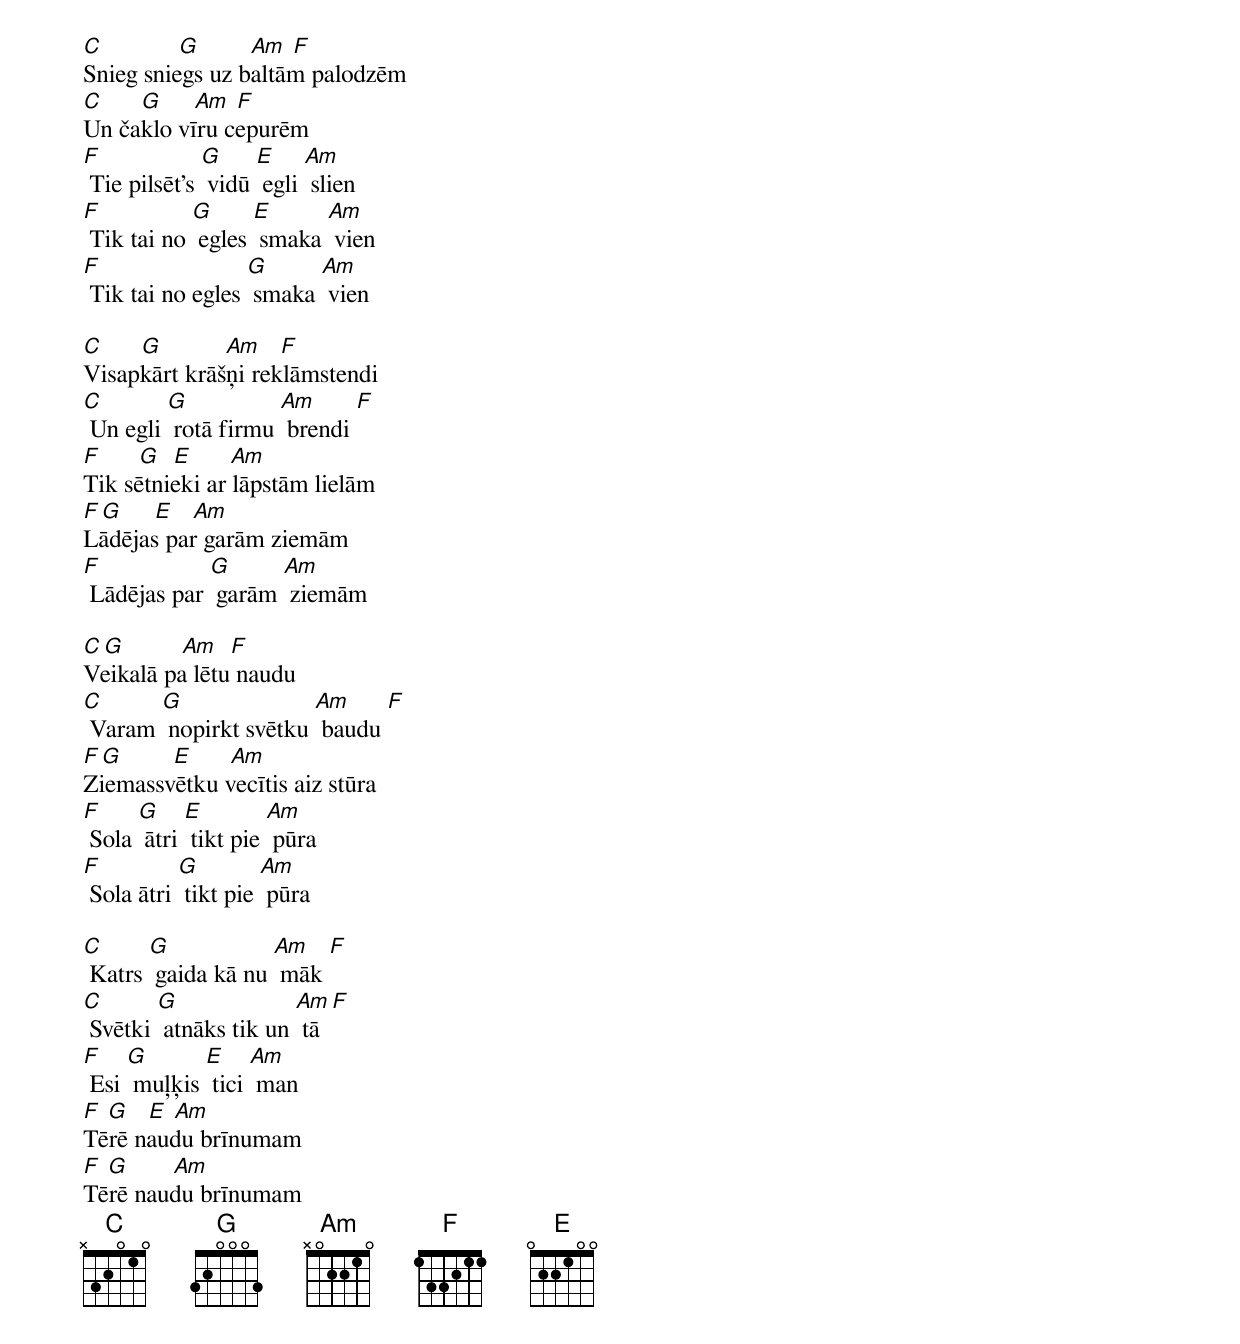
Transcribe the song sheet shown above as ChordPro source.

[C]            [G]        [Am] [F]
Snieg sniegs uz baltām palodzēm
[C]      [G]     [Am] [F]
Un čaklo vīru cepurēm
[F] Tie pilsēt’s [G] vidū [E] egli [Am] slien
[F] Tik tai no [G] egles [E] smaka [Am] vien
[F] Tik tai no egles [G] smaka [Am] vien

[C]      [G]          [Am]   [F]
Visapkārt krāšņi reklāmstendi
[C] Un egli [G] rotā firmu [Am] brendi [F]
[F]      [G]  [E]      [Am]
Tik sētnieki ar lāpstām lielām
[F][G]     [E]   [Am]
Lādējas par garām ziemām
[F] Lādējas par [G] garām [Am] ziemām

[C][G]         [Am]  [F]
Veikalā pa lētu naudu
[C] Varam [G] nopirkt svētku [Am] baudu [F]
[F][G]        [E]      [Am]
Ziemassvētku vecītis aiz stūra
[F] Sola [G] ātri [E] tikt pie [Am] pūra
[F] Sola ātri [G] tikt pie [Am] pūra

[C] Katrs [G] gaida kā nu [Am] māk [F]
[C] Svētki [G] atnāks tik un [Am] tā [F]
[F] Esi [G] muļķis [E] tici [Am] man
[F] [G]   [E] [Am]
Tērē naudu brīnumam
[F] [G]       [Am]
Tērē naudu brīnumam
